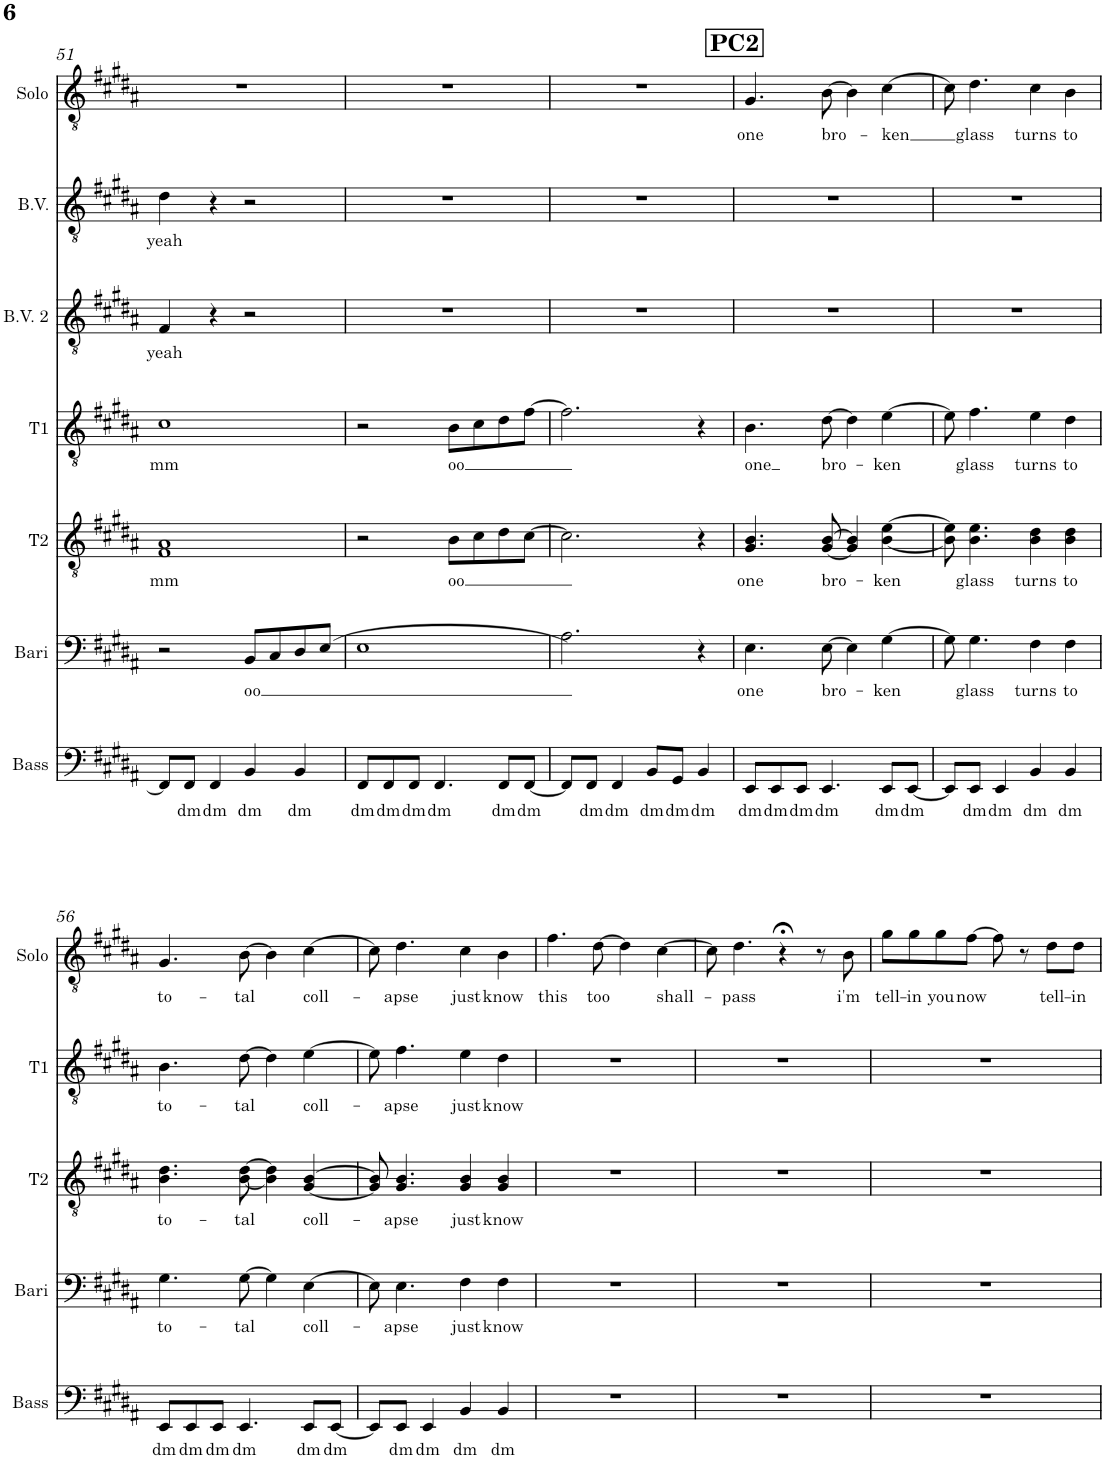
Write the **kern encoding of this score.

**kern	**text	**kern	**text	**kern	**text	**kern	**text	**kern	**text	**kern	**text	**kern	**text
*part7	*part7	*part6	*part6	*part5	*part5	*part4	*part4	*part3	*part3	*part2	*part2	*part1	*part1
*staff7	*staff7	*staff6	*staff6	*staff5	*staff5	*staff4	*staff4	*staff3	*staff3	*staff2	*staff2	*staff1	*staff1
*I"Bass	*	*I"Baritone	*	*I"Tenor 2	*	*I"Tenor 1	*	*I"Backing Vocals 2	*	*I"Backing Vocals	*	*I"Solo	*
*I'Bass	*	*I'Bari	*	*I'T2	*	*I'T1	*	*I'B.V. 2	*	*I'B.V.	*	*I'Solo	*
!!LO:PB:g=z
*clefF4	*	*clefF4	*	*clefGv2	*	*clefGv2	*	*clefGv2	*	*clefGv2	*	*clefGv2	*
*Trd7c12	*	*	*	*	*	*	*	*	*	*	*	*	*
*k[f#c#g#d#a#]	*	*k[f#c#g#d#a#]	*	*k[f#c#g#d#a#]	*	*k[f#c#g#d#a#]	*	*k[f#c#g#d#a#]	*	*k[f#c#g#d#a#]	*	*k[f#c#g#d#a#]	*
*M4/4	*	*M4/4	*	*M4/4	*	*M4/4	*	*M4/4	*	*M4/4	*	*M4/4	*
=51	=51	=51	=51	=51	=51	=51	=51	=51	=51	=51	=51	=51	=51
!	!	!	!	!	!LO:LY:b	!	!LO:LY:b	!	!LO:LY:b	!	!LO:LY:b	!	!
8FF#/L]	.	2r	.	1F# 1A#	mm	1c#	mm	4F#/	yeah	4d#\	yeah	1r	.
!	!LO:LY:b	!	!	!	!	!	!	!	!	!	!	!	!
8FF#/J	dm	.	.	.	.	.	.	.	.	.	.	.	.
!	!LO:LY:b	!	!	!	!	!	!	!	!	!	!	!	!
4FF#/	dm	.	.	.	.	.	.	4r	.	4r	.	.	.
!	!LO:LY:b	!	!LO:LY:b	!	!	!	!	!	!	!	!	!	!
4BB/	dm	8BB/L	oo	.	.	.	.	2r	.	2r	.	.	.
.	.	8C#/	.	.	.	.	.	.	.	.	.	.	.
!	!LO:LY:b	!	!	!	!	!	!	!	!	!	!	!	!
4BB/	dm	8D#/	.	.	.	.	.	.	.	.	.	.	.
.	.	(8E/J	.	.	.	.	.	.	.	.	.	.	.
=52	=52	=52	=52	=52	=52	=52	=52	=52	=52	=52	=52	=52	=52
!	!LO:LY:b	!	!	!	!	!	!	!	!	!	!	!	!
8FF#/L	dm	1E)	.	2r	.	2r	.	1r	.	1r	.	1r	.
!	!LO:LY:b	!	!	!	!	!	!	!	!	!	!	!	!
8FF#/	dm	.	.	.	.	.	.	.	.	.	.	.	.
!	!LO:LY:b	!	!	!	!	!	!	!	!	!	!	!	!
8FF#/J	dm	.	.	.	.	.	.	.	.	.	.	.	.
!	!LO:LY:b	!	!	!	!	!	!	!	!	!	!	!	!
4.FF#/	dm	.	.	.	.	.	.	.	.	.	.	.	.
!	!	!	!	!	!LO:LY:b	!	!LO:LY:b	!	!	!	!	!	!
.	.	.	.	8B\L	oo	8B\L	oo	.	.	.	.	.	.
.	.	.	.	8c#\	.	8c#\	.	.	.	.	.	.	.
!	!LO:LY:b	!	!	!	!	!	!	!	!	!	!	!	!
8FF#/L	dm	.	.	8d#\	.	8d#\	.	.	.	.	.	.	.
!	!LO:LY:b	!	!	!	!	!	!	!	!	!	!	!	!
[8FF#/J	dm	.	.	[8c#\J	.	[8f#\J	.	.	.	.	.	.	.
=53	=53	=53	=53	=53	=53	=53	=53	=53	=53	=53	=53	=53	=53
8FF#/L]	.	2.A#\	.	2.c#\]	.	2.f#\]	.	1r	.	1r	.	1r	.
!	!LO:LY:b	!	!	!	!	!	!	!	!	!	!	!	!
8FF#/J	dm	.	.	.	.	.	.	.	.	.	.	.	.
!	!LO:LY:b	!	!	!	!	!	!	!	!	!	!	!	!
4FF#/	dm	.	.	.	.	.	.	.	.	.	.	.	.
!	!LO:LY:b	!	!	!	!	!	!	!	!	!	!	!	!
8BB/L	dm	.	.	.	.	.	.	.	.	.	.	.	.
!	!LO:LY:b	!	!	!	!	!	!	!	!	!	!	!	!
8GG#/J	dm	.	.	.	.	.	.	.	.	.	.	.	.
!	!LO:LY:b	!	!	!	!	!	!	!	!	!	!	!	!
4BB/	dm	4r	.	4r	.	4r	.	.	.	.	.	.	.
!!LO:REH:place=s1:a:B:cj:fs=14:t=PC2
=54	=54	=54	=54	=54	=54	=54	=54	=54	=54	=54	=54	=54	=54
!	!LO:LY:b	!	!LO:LY:b	!	!LO:LY:b	!	!LO:LY:b	!	!	!	!	!	!LO:LY:b
8EE/L	dm	4.E\	one	4.G#/ 4.B/	one	4.B\	one	1r	.	1r	.	4.G#/	one
!	!LO:LY:b	!	!	!	!	!	!	!	!	!	!	!	!
8EE/	dm	.	.	.	.	.	.	.	.	.	.	.	.
!	!LO:LY:b	!	!	!	!	!	!	!	!	!	!	!	!
8EE/J	dm	.	.	.	.	.	.	.	.	.	.	.	.
!	!LO:LY:b	!	!LO:LY:b	!	!LO:LY:b	!	!LO:LY:b	!	!	!	!	!	!LO:LY:b
4.EE/	dm	[8E\	bro-	[8G#/ [8B/	bro-	[8d#\	bro-	.	.	.	.	[8B\	bro-
.	.	4E\]	.	4G#/] 4B/]	.	4d#\]	.	.	.	.	.	4B\]	.
!	!LO:LY:b	!	!LO:LY:b	!	!LO:LY:b	!	!LO:LY:b	!	!	!	!	!	!LO:LY:b
8EE/L	dm	[4G#\	-ken	[4B\ [4e\	-ken	[4e\	-ken	.	.	.	.	[4c#\	-ken
!	!LO:LY:b	!	!	!	!	!	!	!	!	!	!	!	!
[8EE/J	dm	.	.	.	.	.	.	.	.	.	.	.	.
=55	=55	=55	=55	=55	=55	=55	=55	=55	=55	=55	=55	=55	=55
8EE/L]	.	8G#\]	.	8B\] 8e\]	.	8e\]	.	1r	.	1r	.	8c#\]	.
!	!LO:LY:b	!	!LO:LY:b	!	!LO:LY:b	!	!LO:LY:b	!	!	!	!	!	!LO:LY:b
8EE/J	dm	4.G#\	-glass	4.B\ 4.e\	glass	4.f#\	-glass	.	.	.	.	4.d#\	glass
!	!LO:LY:b	!	!	!	!	!	!	!	!	!	!	!	!
4EE/	dm	.	.	.	.	.	.	.	.	.	.	.	.
!	!LO:LY:b	!	!LO:LY:b	!	!LO:LY:b	!	!LO:LY:b	!	!	!	!	!	!LO:LY:b
4BB/	dm	4F#\	turns	4B\ 4d#\	turns	4e\	turns	.	.	.	.	4c#\	turns
!	!LO:LY:b	!	!LO:LY:b	!	!LO:LY:b	!	!LO:LY:b	!	!	!	!	!	!LO:LY:b
4BB/	dm	4F#\	to	4B\ 4d#\	to	4d#\	to	.	.	.	.	4B\	to
!!LO:LB:g=z
=56	=56	=56	=56	=56	=56	=56	=56	=56	=56	=56	=56	=56	=56
!	!LO:LY:b	!	!LO:LY:b	!	!LO:LY:b	!	!LO:LY:b	!	!	!	!	!	!LO:LY:b
8EE/L	dm	4.G#\	to-	4.B\ 4.d#\	to-	4.B\	to-	1r	.	1r	.	4.G#/	to-
!	!LO:LY:b	!	!	!	!	!	!	!	!	!	!	!	!
8EE/	dm	.	.	.	.	.	.	.	.	.	.	.	.
!	!LO:LY:b	!	!	!	!	!	!	!	!	!	!	!	!
8EE/J	dm	.	.	.	.	.	.	.	.	.	.	.	.
!	!LO:LY:b	!	!LO:LY:b	!	!LO:LY:b	!	!LO:LY:b	!	!	!	!	!	!LO:LY:b
4.EE/	dm	[8G#\	-tal	[8B\ [8d#\	-tal	[8d#\	-tal	.	.	.	.	[8B\	-tal
.	.	4G#\]	.	4B\] 4d#\]	.	4d#\]	.	.	.	.	.	4B\]	.
!	!LO:LY:b	!	!LO:LY:b	!	!LO:LY:b	!	!LO:LY:b	!	!	!	!	!	!LO:LY:b
8EE/L	dm	[4E\	coll-	[4G#/ [4B/	coll-	[4e\	coll-	.	.	.	.	[4c#\	coll-
!	!LO:LY:b	!	!	!	!	!	!	!	!	!	!	!	!
[8EE/J	dm	.	.	.	.	.	.	.	.	.	.	.	.
=57	=57	=57	=57	=57	=57	=57	=57	=57	=57	=57	=57	=57	=57
8EE/L]	.	8E\]	.	8G#/] 8B/]	.	8e\]	.	1r	.	1r	.	8c#\]	.
!	!LO:LY:b	!	!LO:LY:b	!	!LO:LY:b	!	!LO:LY:b	!	!	!	!	!	!LO:LY:b
8EE/J	dm	4.E\	-apse	4.G#/ 4.B/	-apse	4.f#\	-apse	.	.	.	.	4.d#\	-apse
!	!LO:LY:b	!	!	!	!	!	!	!	!	!	!	!	!
4EE/	dm	.	.	.	.	.	.	.	.	.	.	.	.
!	!LO:LY:b	!	!LO:LY:b	!	!LO:LY:b	!	!LO:LY:b	!	!	!	!	!	!LO:LY:b
4BB/	dm	4F#\	just	4G#/ 4B/	just	4e\	just	.	.	.	.	4c#\	just
!	!LO:LY:b	!	!LO:LY:b	!	!LO:LY:b	!	!LO:LY:b	!	!	!	!	!	!LO:LY:b
4BB/	dm	4F#\	know	4G#/ 4B/	know	4d#\	know	.	.	.	.	4B\	know
=58	=58	=58	=58	=58	=58	=58	=58	=58	=58	=58	=58	=58	=58
!	!	!	!	!	!	!	!	!	!	!	!	!	!LO:LY:b
1r	.	1r	.	1r	.	1r	.	1r	.	1r	.	4.f#\	this
!	!	!	!	!	!	!	!	!	!	!	!	!	!LO:LY:b
.	.	.	.	.	.	.	.	.	.	.	.	[8d#\	too
.	.	.	.	.	.	.	.	.	.	.	.	4d#\]	.
!	!	!	!	!	!	!	!	!	!	!	!	!	!LO:LY:b
.	.	.	.	.	.	.	.	.	.	.	.	[4c#\	shall-
=59	=59	=59	=59	=59	=59	=59	=59	=59	=59	=59	=59	=59	=59
1r	.	1r	.	1r	.	1r	.	1r	.	1r	.	8c#\]	.
!	!	!	!	!	!	!	!	!	!	!	!	!	!LO:LY:b
.	.	.	.	.	.	.	.	.	.	.	.	4.d#\	-pass
.	.	.	.	.	.	.	.	.	.	.	.	4r;<	.
.	.	.	.	.	.	.	.	.	.	.	.	8r	.
!	!	!	!	!	!	!	!	!	!	!	!	!	!LO:LY:b
.	.	.	.	.	.	.	.	.	.	.	.	8B\	i'm
=60	=60	=60	=60	=60	=60	=60	=60	=60	=60	=60	=60	=60	=60
!	!	!	!	!	!	!	!	!	!	!	!	!	!LO:LY:b
1r	.	1r	.	1r	.	1r	.	1r	.	1r	.	8g#\L	tell-
!	!	!	!	!	!	!	!	!	!	!	!	!	!LO:LY:b
.	.	.	.	.	.	.	.	.	.	.	.	8g#\	-in
!	!	!	!	!	!	!	!	!	!	!	!	!	!LO:LY:b
.	.	.	.	.	.	.	.	.	.	.	.	8g#\	you
!	!	!	!	!	!	!	!	!	!	!	!	!	!LO:LY:b
.	.	.	.	.	.	.	.	.	.	.	.	[8f#\J	now
.	.	.	.	.	.	.	.	.	.	.	.	8f#\]	.
.	.	.	.	.	.	.	.	.	.	.	.	8r	.
!	!	!	!	!	!	!	!	!	!	!	!	!	!LO:LY:b
.	.	.	.	.	.	.	.	.	.	.	.	8d#\L	tell-
!	!	!	!	!	!	!	!	!	!	!	!	!	!LO:LY:b
.	.	.	.	.	.	.	.	.	.	.	.	8d#\J	-in
=	=	=	=	=	=	=	=	=	=	=	=	=	=
*-	*-	*-	*-	*-	*-	*-	*-	*-	*-	*-	*-	*-	*-
